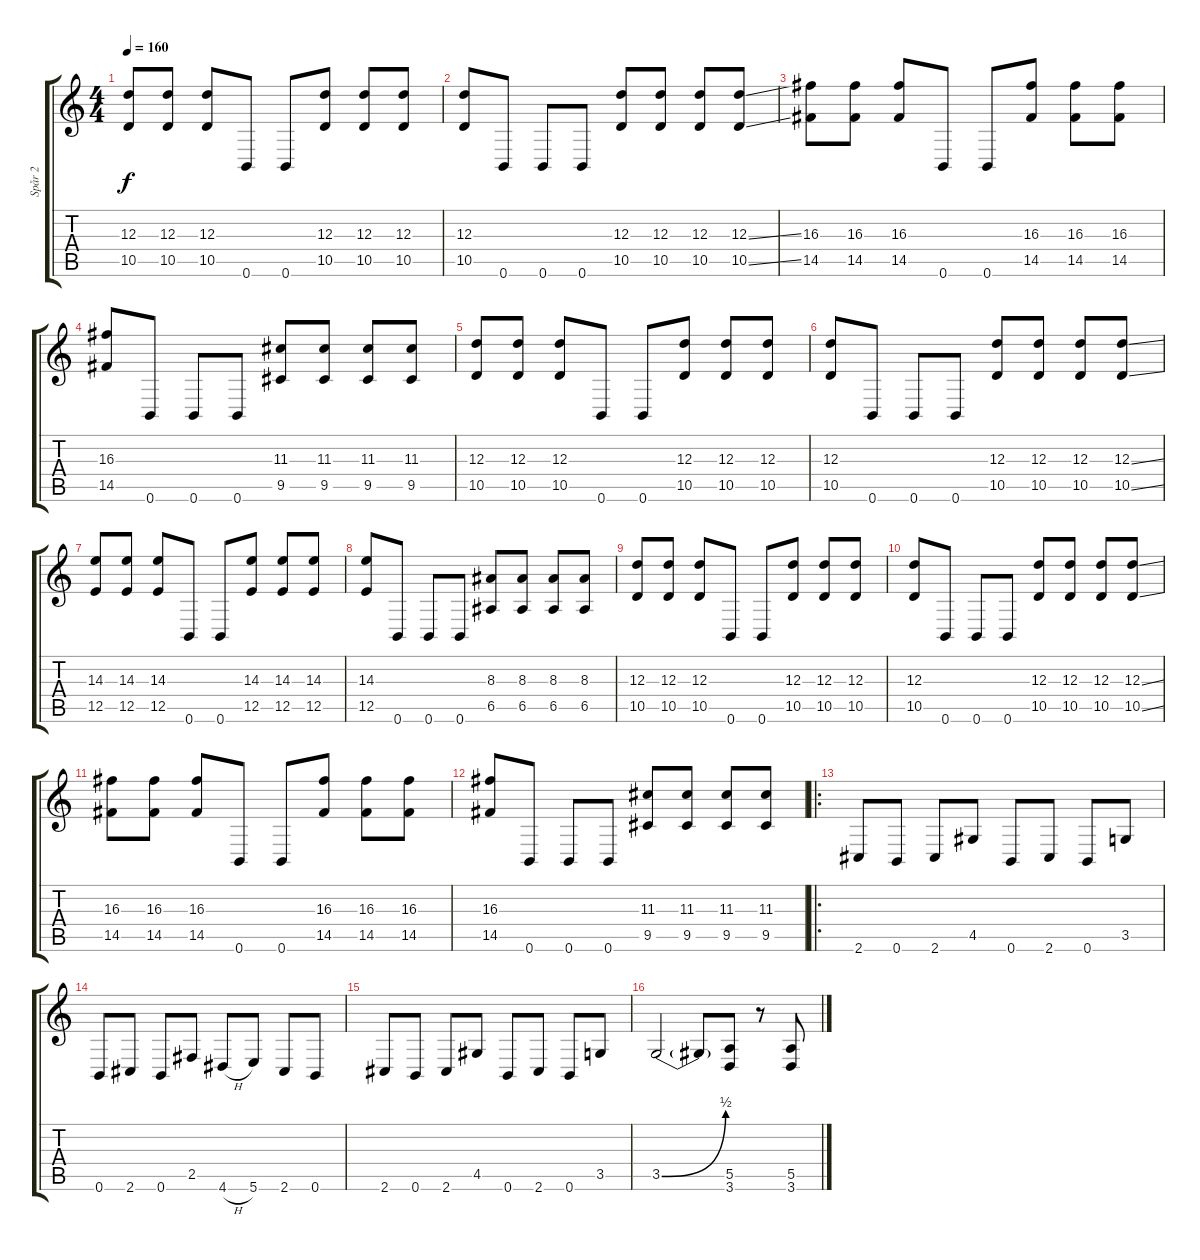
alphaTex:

\track ("Spår 2" "Spår 2") {instrument distortionguitar}
\staff {score tabs}
\tuning (B3 Gb3 D3 A2 E2 B1) {hide}
\ts (4 4)
\tempo 160
\clef g2
\ks c
(12.3 10.5).8{dy f} (12.3 10.5).8 (12.3 10.5).8 0.6.8 0.6.8 (12.3 10.5).8 (12.3 10.5).8 (12.3 10.5).8 |
(12.3 10.5).8 0.6.8 0.6.8 0.6.8 (12.3 10.5).8 (12.3 10.5).8 (12.3 10.5).8 (12.3{ss} 10.5{ss}).8 |
(16.3 14.5).8 (16.3 14.5).8 (16.3 14.5).8 0.6.8 0.6.8 (16.3 14.5).8 (16.3 14.5).8 (16.3 14.5).8 |
(16.3 14.5).8 0.6.8 0.6.8 0.6.8 (11.3 9.5).8 (11.3 9.5).8 (11.3 9.5).8 (11.3 9.5).8 |
(12.3 10.5).8 (12.3 10.5).8 (12.3 10.5).8 0.6.8 0.6.8 (12.3 10.5).8 (12.3 10.5).8 (12.3 10.5).8 |
(12.3 10.5).8 0.6.8 0.6.8 0.6.8 (12.3 10.5).8 (12.3 10.5).8 (12.3 10.5).8 (12.3{ss} 10.5{ss}).8 |
(14.3 12.5).8 (14.3 12.5).8 (14.3 12.5).8 0.6.8 0.6.8 (14.3 12.5).8 (14.3 12.5).8 (14.3 12.5).8 |
(14.3 12.5).8 0.6.8 0.6.8 0.6.8 (8.3 6.5).8 (8.3 6.5).8 (8.3 6.5).8 (8.3 6.5).8 |
(12.3 10.5).8 (12.3 10.5).8 (12.3 10.5).8 0.6.8 0.6.8 (12.3 10.5).8 (12.3 10.5).8 (12.3 10.5).8 |
(12.3 10.5).8 0.6.8 0.6.8 0.6.8 (12.3 10.5).8 (12.3 10.5).8 (12.3 10.5).8 (12.3{ss} 10.5{ss}).8 |
(16.3 14.5).8 (16.3 14.5).8 (16.3 14.5).8 0.6.8 0.6.8 (16.3 14.5).8 (16.3 14.5).8 (16.3 14.5).8 |
(16.3 14.5).8 0.6.8 0.6.8 0.6.8 (11.3 9.5).8 (11.3 9.5).8 (11.3 9.5).8 (11.3 9.5).8 |
\ro
2.6.8 0.6.8 2.6.8 4.5.8 0.6.8 2.6.8 0.6.8 3.5.8 |
0.6.8 2.6.8 0.6.8 2.5.8 4.6{h}.8 5.6.8 2.6.8 0.6.8 |
2.6.8 0.6.8 2.6.8 4.5.8 0.6.8 2.6.8 0.6.8 3.5.8 |
3.5{be (bend 0 0 60 2)}.2 3.5{t}.8 (5.5 3.6).8 r.8 (5.5 3.6).8
